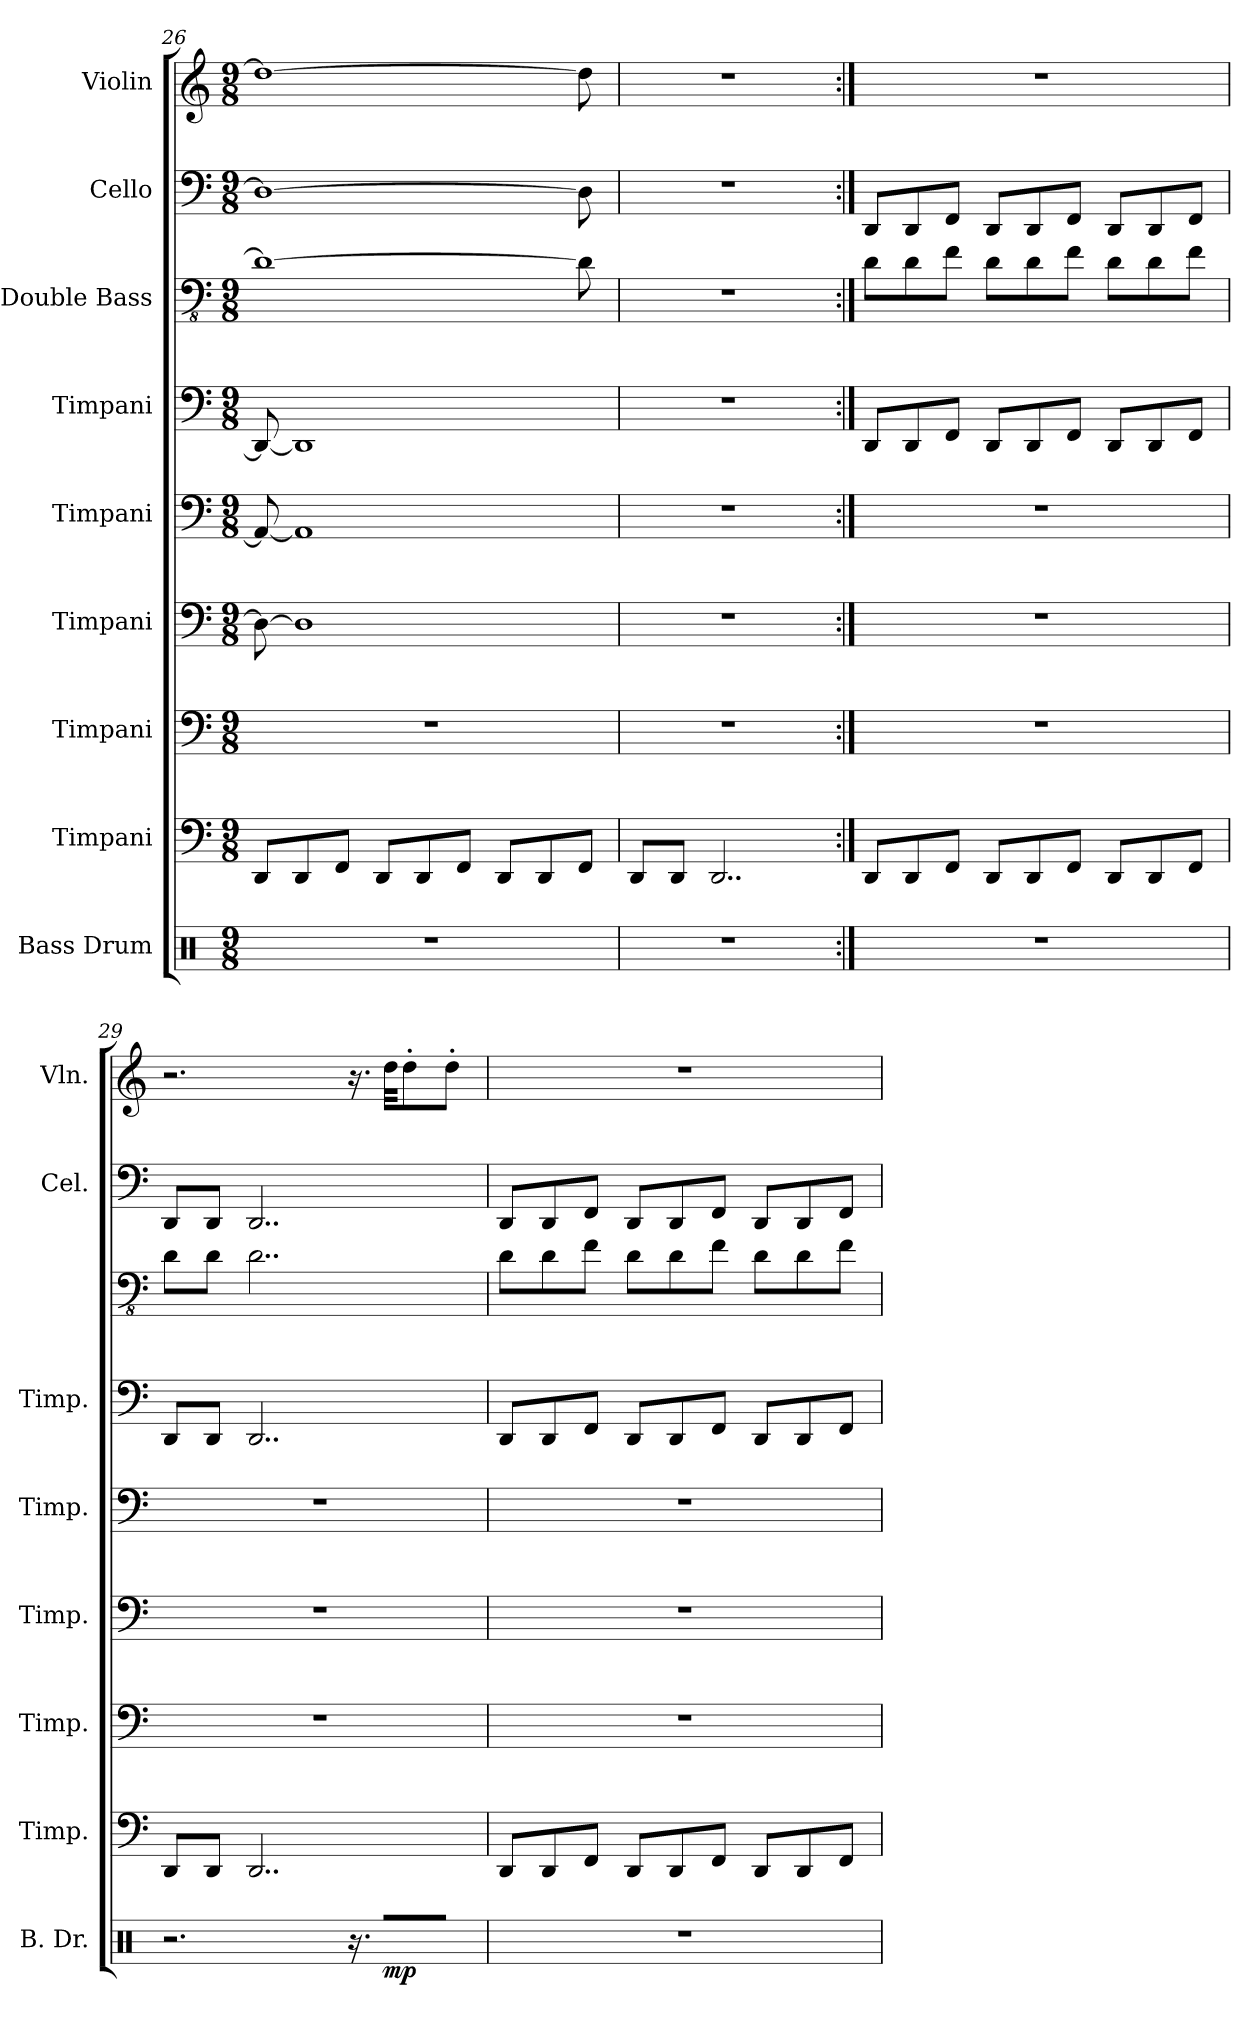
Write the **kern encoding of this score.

**kern	**dynam	**kern	**kern	**kern	**kern	**kern	**kern	**kern	**kern
*part9	*part9	*part8	*part7	*part6	*part5	*part4	*part3	*part2	*part1
*staff9	*staff9	*staff8	*staff7	*staff6	*staff5	*staff4	*staff3	*staff2	*staff1
*I"Bass Drum	*	*I"Timpani	*I"Timpani	*I"Timpani	*I"Timpani	*I"Timpani	*I"Double Bass	*I"Cello	*I"Violin
*I'B. Dr.	*	*I'Timp.	*I'Timp.	*I'Timp.	*I'Timp.	*I'Timp.	*	*I'Cel.	*I'Vln.
*clefX	*	*clefF4	*clefF4	*clefF4	*clefF4	*clefF4	*clefFv4	*clefF4	*clefG2
*	*	*	*	*	*	*	*ITrd7c12	*	*
*k[]	*	*k[]	*k[]	*k[]	*k[]	*k[]	*k[]	*k[]	*k[]
*C:	*	*C:	*C:	*C:	*C:	*C:	*C:	*C:	*C:
*M9/8	*	*M9/8	*M9/8	*M9/8	*M9/8	*M9/8	*M9/8	*M9/8	*M9/8
=26	=26	=26	=26	=26	=26	=26	=26	=26	=26
8%9r	.	8DD/L	8%9r	8D\_	8AA/_	8DD/_	1DD_	1D_	1dd_
.	.	8DD/	.	1D]	1AA]	1DD]	.	.	.
.	.	8FF/J	.	.	.	.	.	.	.
.	.	8DD/L	.	.	.	.	.	.	.
.	.	8DD/	.	.	.	.	.	.	.
.	.	8FF/J	.	.	.	.	.	.	.
.	.	8DD/L	.	.	.	.	.	.	.
.	.	8DD/	.	.	.	.	.	.	.
.	.	8FF/J	.	.	.	.	8DD\]	8D\]	8dd\]
=27	=27	=27	=27	=27	=27	=27	=27	=27	=27
8%9r	.	8DD/L	8%9r	8%9r	8%9r	8%9r	8%9r	8%9r	8%9r
.	.	8DD/J	.	.	.	.	.	.	.
.	.	2..DD/	.	.	.	.	.	.	.
=28:|!	=28:|!	=28:|!	=28:|!	=28:|!	=28:|!	=28:|!	=28:|!	=28:|!	=28:|!
8%9r	.	8DD/L	8%9r	8%9r	8%9r	8DD/L	8DD\L	8DD/L	8%9r
.	.	8DD/	.	.	.	8DD/	8DD\	8DD/	.
.	.	8FF/J	.	.	.	8FF/J	8FF\J	8FF/J	.
.	.	8DD/L	.	.	.	8DD/L	8DD\L	8DD/L	.
.	.	8DD/	.	.	.	8DD/	8DD\	8DD/	.
.	.	8FF/J	.	.	.	8FF/J	8FF\J	8FF/J	.
.	.	8DD/L	.	.	.	8DD/L	8DD\L	8DD/L	.
.	.	8DD/	.	.	.	8DD/	8DD\	8DD/	.
.	.	8FF/J	.	.	.	8FF/J	8FF\J	8FF/J	.
=29	=29	=29	=29	=29	=29	=29	=29	=29	=29
2.r	.	8DD/L	8%9r	8%9r	8%9r	8DD/L	8DD\L	8DD/L	2.r
.	.	8DD/J	.	.	.	8DD/J	8DD\J	8DD/J	.
.	.	2..DD/	.	.	.	2..DD/	2..DD\	2..DD/	.
16.r	.	.	.	.	.	.	.	.	16.r
!	!LO:DY:b	!	!	!	!	!	!	!	!
32R\KKL	mp	.	.	.	.	.	.	.	32dd\KKL
8R'\	.	.	.	.	.	.	.	.	8dd'\
8R'\J	.	.	.	.	.	.	.	.	8dd'\J
=30	=30	=30	=30	=30	=30	=30	=30	=30	=30
8%9r	.	8DD/L	8%9r	8%9r	8%9r	8DD/L	8DD\L	8DD/L	8%9r
.	.	8DD/	.	.	.	8DD/	8DD\	8DD/	.
.	.	8FF/J	.	.	.	8FF/J	8FF\J	8FF/J	.
.	.	8DD/L	.	.	.	8DD/L	8DD\L	8DD/L	.
.	.	8DD/	.	.	.	8DD/	8DD\	8DD/	.
.	.	8FF/J	.	.	.	8FF/J	8FF\J	8FF/J	.
.	.	8DD/L	.	.	.	8DD/L	8DD\L	8DD/L	.
.	.	8DD/	.	.	.	8DD/	8DD\	8DD/	.
.	.	8FF/J	.	.	.	8FF/J	8FF\J	8FF/J	.
=	=	=	=	=	=	=	=	=	=
*-	*-	*-	*-	*-	*-	*-	*-	*-	*-
